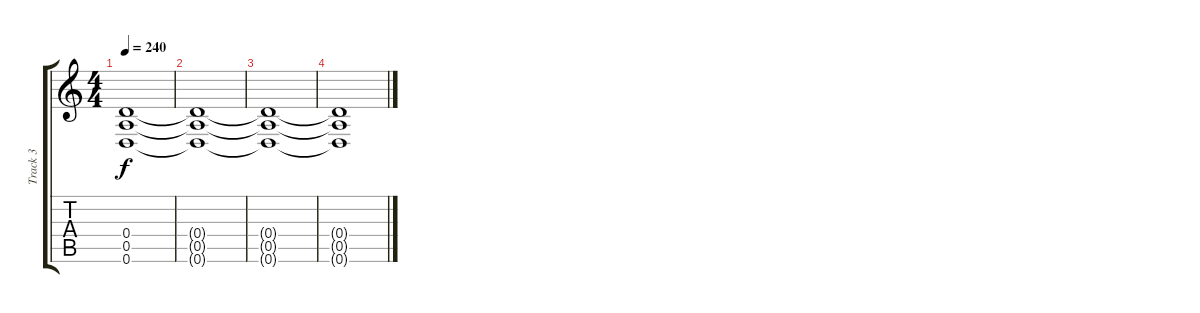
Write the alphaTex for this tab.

\track ("Track 3" "Track 3") {instrument electricguitarclean}
\staff {score tabs}
\tuning (E4 B3 G3 D3 A2 D2) {hide}
\ts (4 4)
\tempo 240
\clef g2
\ks c
(0.4 0.5 0.6).1{dy f} |
(0.4{t} 0.5{t} 0.6{t}).1 |
(0.4{t} 0.5{t} 0.6{t}).1 |
(0.4{t} 0.5{t} 0.6{t}).1
